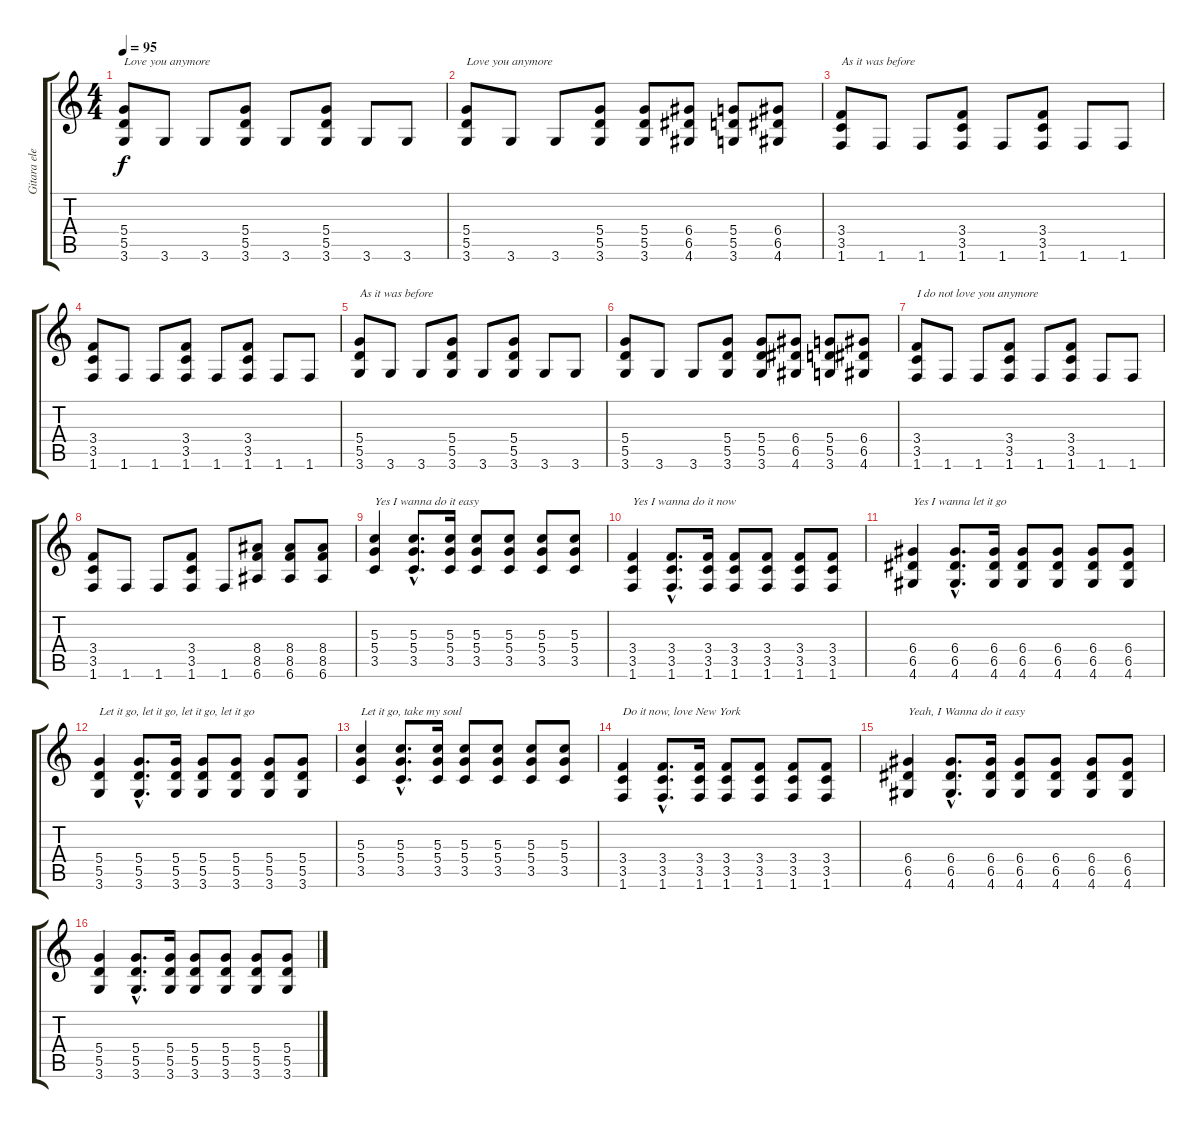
\track ("Gitara elektryczna" "Gitara ele") {instrument distortionguitar}
\staff {score tabs}
\tuning (E4 B3 G3 D3 A2 E2) {hide}
\ts (4 4)
\tempo 95
\clef g2
\ks c
(5.4 5.5 3.6).8{txt "Love you anymore" dy f} 3.6.8 3.6.8 (5.4 5.5 3.6).8 3.6.8 (5.4 5.5 3.6).8 3.6.8 3.6.8 |
(5.4 5.5 3.6).8{txt "Love you anymore"} 3.6.8 3.6.8 (5.4 5.5 3.6).8 (5.4 5.5 3.6).8 (6.4 6.5 4.6).8 (5.4 5.5 3.6).8 (6.4 6.5 4.6).8 |
(3.4 3.5 1.6).8{txt "As it was before"} 1.6.8 1.6.8 (3.4 3.5 1.6).8 1.6.8 (3.4 3.5 1.6).8 1.6.8 1.6.8 |
(3.4 3.5 1.6).8 1.6.8 1.6.8 (3.4 3.5 1.6).8 1.6.8 (3.4 3.5 1.6).8 1.6.8 1.6.8 |
(5.4 5.5 3.6).8{txt "As it was before"} 3.6.8 3.6.8 (5.4 5.5 3.6).8 3.6.8 (5.4 5.5 3.6).8 3.6.8 3.6.8 |
(5.4 5.5 3.6).8 3.6.8 3.6.8 (5.4 5.5 3.6).8 (5.4 5.5 3.6).8 (6.4 6.5 4.6).8 (5.4 5.5 3.6).8 (6.4 6.5 4.6).8 |
(3.4 3.5 1.6).8{txt "I do not love you anymore"} 1.6.8 1.6.8 (3.4 3.5 1.6).8 1.6.8 (3.4 3.5 1.6).8 1.6.8 1.6.8 |
(3.4 3.5 1.6).8 1.6.8 1.6.8 (3.4 3.5 1.6).8 1.6.8 (8.4 8.5 6.6).8 (8.4 8.5 6.6).8 (8.4 8.5 6.6).8 |
(5.3 5.4 3.5).4{txt "Yes I wanna do it easy"} (5.3{hac} 5.4{hac} 3.5{hac}).8{d} (5.3 5.4 3.5).16 (5.3 5.4 3.5).8 (5.3 5.4 3.5).8 (5.3 5.4 3.5).8 (5.3 5.4 3.5).8 |
(3.4 3.5 1.6).4{txt "Yes I wanna do it now"} (3.4{hac} 3.5{hac} 1.6{hac}).8{d} (3.4 3.5 1.6).16 (3.4 3.5 1.6).8 (3.4 3.5 1.6).8 (3.4 3.5 1.6).8 (3.4 3.5 1.6).8 |
(6.4 6.5 4.6).4{txt "Yes I wanna let it go"} (6.4{hac} 6.5{hac} 4.6{hac}).8{d} (6.4 6.5 4.6).16 (6.4 6.5 4.6).8 (6.4 6.5 4.6).8 (6.4 6.5 4.6).8 (6.4 6.5 4.6).8 |
(5.4 5.5 3.6).4{txt "Let it go, let it go, let it go, let it go"} (5.4{hac} 5.5{hac} 3.6{hac}).8{d} (5.4 5.5 3.6).16 (5.4 5.5 3.6).8 (5.4 5.5 3.6).8 (5.4 5.5 3.6).8 (5.4 5.5 3.6).8 |
(5.3 5.4 3.5).4{txt "Let it go, take my soul"} (5.3{hac} 5.4{hac} 3.5{hac}).8{d} (5.3 5.4 3.5).16 (5.3 5.4 3.5).8 (5.3 5.4 3.5).8 (5.3 5.4 3.5).8 (5.3 5.4 3.5).8 |
(3.4 3.5 1.6).4{txt "Do it now, love New York"} (3.4{hac} 3.5{hac} 1.6{hac}).8{d} (3.4 3.5 1.6).16 (3.4 3.5 1.6).8 (3.4 3.5 1.6).8 (3.4 3.5 1.6).8 (3.4 3.5 1.6).8 |
(6.4 6.5 4.6).4{txt "Yeah, I Wanna do it easy"} (6.4{hac} 6.5{hac} 4.6{hac}).8{d} (6.4 6.5 4.6).16 (6.4 6.5 4.6).8 (6.4 6.5 4.6).8 (6.4 6.5 4.6).8 (6.4 6.5 4.6).8 |
(5.4 5.5 3.6).4 (5.4{hac} 5.5{hac} 3.6{hac}).8{d} (5.4 5.5 3.6).16 (5.4 5.5 3.6).8 (5.4 5.5 3.6).8 (5.4 5.5 3.6).8 (5.4 5.5 3.6).8
